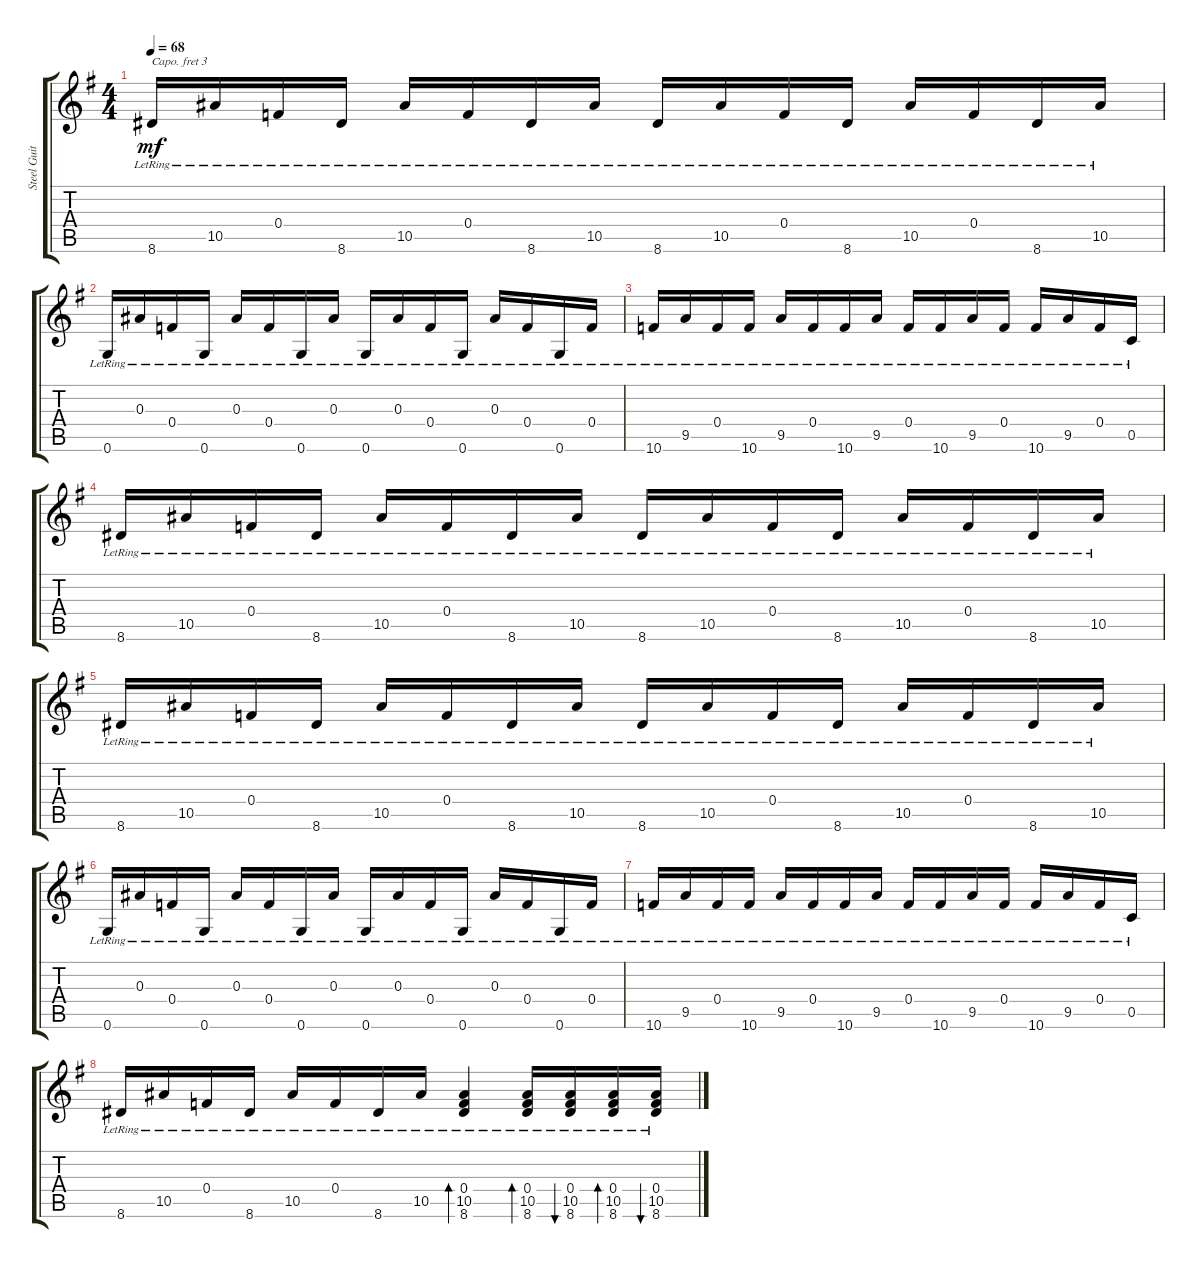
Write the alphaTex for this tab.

\track ("Steel Guitar" "Steel Guit") {instrument acousticguitarsteel}
\staff {score tabs}
\capo 3
\tuning (E4 B3 G3 D3 A2 E2) {hide}
\ts (4 4)
\tempo 68
\clef g2
\ks eminor
8.6{lr}.16{dy mf} 10.5{lr}.16 0.4{lr}.16 8.6{lr}.16 10.5{lr}.16 0.4{lr}.16 8.6{lr}.16 10.5{lr}.16 8.6{lr}.16 10.5{lr}.16 0.4{lr}.16 8.6{lr}.16 10.5{lr}.16 0.4{lr}.16 8.6{lr}.16 10.5{lr}.16 |
0.6{lr}.16 0.3{lr}.16 0.4{lr}.16 0.6{lr}.16 0.3{lr}.16 0.4{lr}.16 0.6{lr}.16 0.3{lr}.16 0.6{lr}.16 0.3{lr}.16 0.4{lr}.16 0.6{lr}.16 0.3{lr}.16 0.4{lr}.16 0.6{lr}.16 0.4{lr}.16 |
10.6{lr}.16 9.5{lr}.16 0.4{lr}.16 10.6{lr}.16 9.5{lr}.16 0.4{lr}.16 10.6{lr}.16 9.5{lr}.16 0.4{lr}.16 10.6{lr}.16 9.5{lr}.16 0.4{lr}.16 10.6{lr}.16 9.5{lr}.16 0.4{lr}.16 0.5{lr}.16 |
8.6{lr}.16 10.5{lr}.16 0.4{lr}.16 8.6{lr}.16 10.5{lr}.16 0.4{lr}.16 8.6{lr}.16 10.5{lr}.16 8.6{lr}.16 10.5{lr}.16 0.4{lr}.16 8.6{lr}.16 10.5{lr}.16 0.4{lr}.16 8.6{lr}.16 10.5{lr}.16 |
8.6{lr}.16 10.5{lr}.16 0.4{lr}.16 8.6{lr}.16 10.5{lr}.16 0.4{lr}.16 8.6{lr}.16 10.5{lr}.16 8.6{lr}.16 10.5{lr}.16 0.4{lr}.16 8.6{lr}.16 10.5{lr}.16 0.4{lr}.16 8.6{lr}.16 10.5{lr}.16 |
0.6{lr}.16 0.3{lr}.16 0.4{lr}.16 0.6{lr}.16 0.3{lr}.16 0.4{lr}.16 0.6{lr}.16 0.3{lr}.16 0.6{lr}.16 0.3{lr}.16 0.4{lr}.16 0.6{lr}.16 0.3{lr}.16 0.4{lr}.16 0.6{lr}.16 0.4{lr}.16 |
10.6{lr}.16 9.5{lr}.16 0.4{lr}.16 10.6{lr}.16 9.5{lr}.16 0.4{lr}.16 10.6{lr}.16 9.5{lr}.16 0.4{lr}.16 10.6{lr}.16 9.5{lr}.16 0.4{lr}.16 10.6{lr}.16 9.5{lr}.16 0.4{lr}.16 0.5{lr}.16 |
8.6{lr}.16 10.5{lr}.16 0.4{lr}.16 8.6{lr}.16 10.5{lr}.16 0.4{lr}.16 8.6{lr}.16 10.5{lr}.16 (0.4{lr} 10.5{lr} 8.6{lr}).4{bd 30} (0.4{lr} 10.5{lr} 8.6{lr}).16{bd 30} (0.4{lr} 10.5{lr} 8.6{lr}).16{bu 30} (0.4{lr} 10.5{lr} 8.6{lr}).16{bd 30} (0.4{lr} 10.5{lr} 8.6{lr}).16{bu 30}
